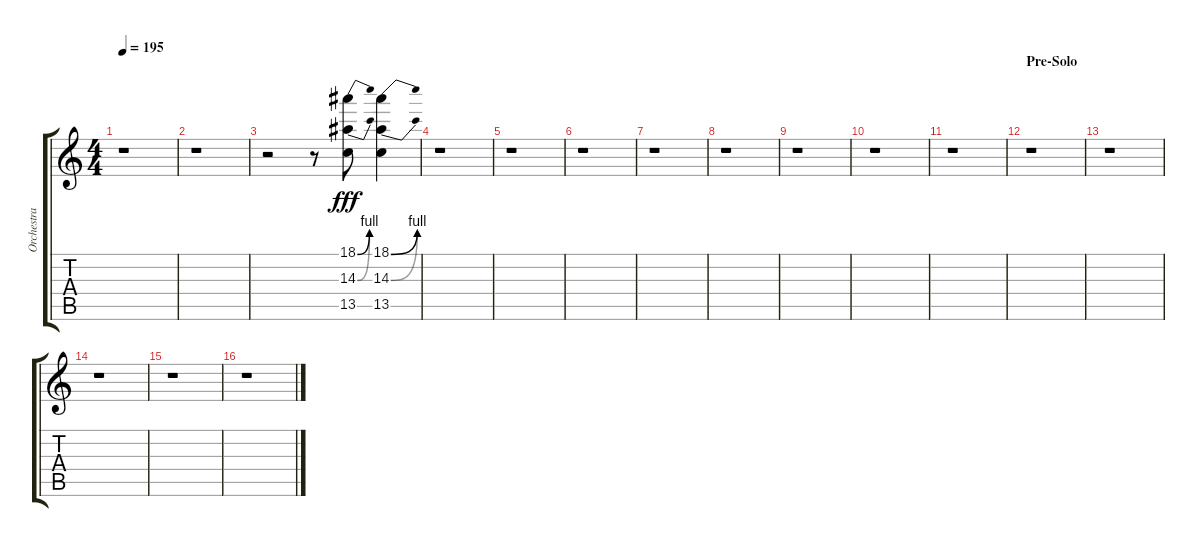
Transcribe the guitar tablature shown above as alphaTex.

\track ("Orchestra Hit" "Orchestra ") {instrument orchestrahit}
\staff {score tabs}
\tuning (E5 B4 Ab4 E4 B3 E3) {hide}
\ts (4 4)
\tempo 195
\clef g2
\ks c
r.1{dy fff} |
r.1 |
r.2 r.8 (18.1{be (bend 0 0 60 4)} 14.3{be (bend 0 0 60 4)} 13.5).8 (18.1{be (bend 0 0 60 4)} 14.3{be (bend 0 0 60 4)} 13.5).4 |
r.1 |
r.1 |
r.1 |
r.1 |
r.1 |
r.1 |
r.1 |
r.1 |
\section ("" "Pre-Solo")
r.1 |
r.1 |
r.1 |
r.1 |
r.1
